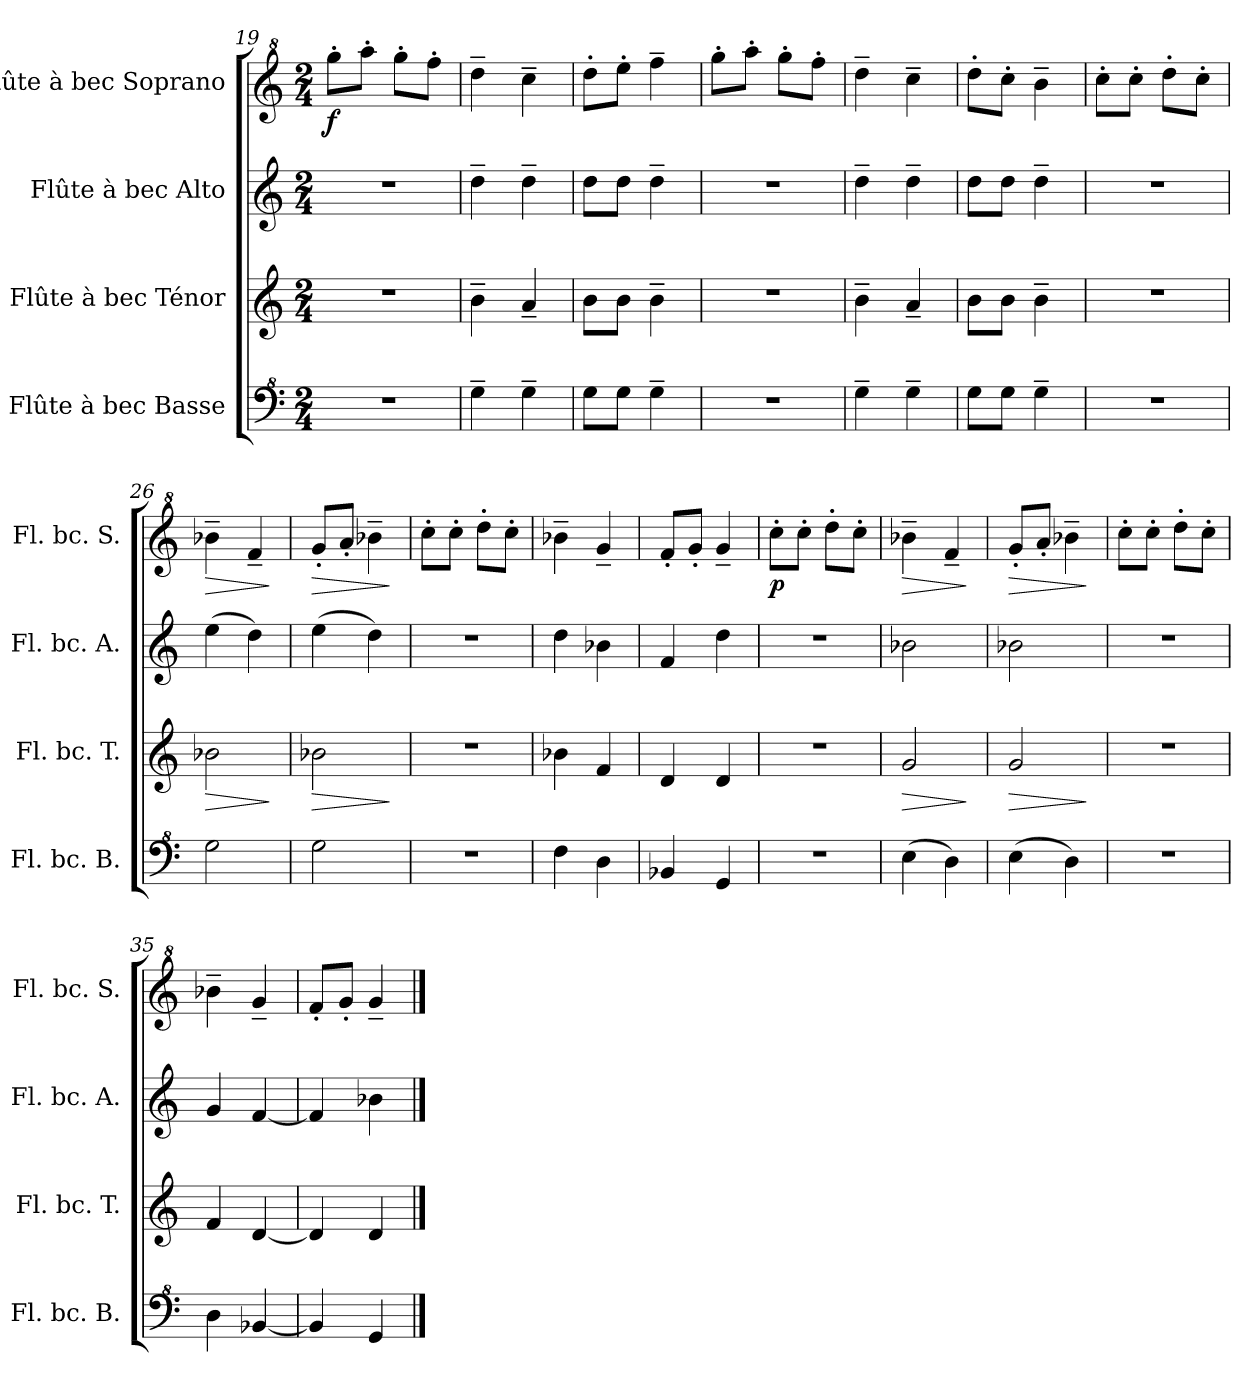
**kern	**kern	**dynam	**kern	**kern	**dynam
*part4	*part3	*part3	*part2	*part1	*part1
*staff4	*staff3	*staff3	*staff2	*staff1	*staff1
*I"Flûte à bec Basse	*I"Flûte à bec Ténor	*	*I"Flûte à bec Alto	*I"Flûte à bec Soprano	*
*I'Fl. bc. B.	*I'Fl. bc. T.	*	*I'Fl. bc. A.	*I'Fl. bc. S.	*
*clefF^4	*clefG2	*	*clefG2	*clefG^2	*
*k[]	*k[]	*	*k[]	*k[]	*
*M2/4	*M2/4	*	*M2/4	*M2/4	*
=19	=19	=19	=19	=19	=19
!	!	!	!	!	!LO:DY:b
2r	2r	.	2r	8ggg'\L	f
.	.	.	.	8aaa'\J	.
.	.	.	.	8ggg'\L	.
.	.	.	.	8fff'\J	.
=20	=20	=20	=20	=20	=20
4g~\	4b~\	.	4dd~\	4ddd~\	.
4g~\	4a~/	.	4dd~\	4ccc~\	.
=21	=21	=21	=21	=21	=21
8g\L	8b\L	.	8dd\L	8ddd'\L	.
8g\J	8b\J	.	8dd\J	8eee'\J	.
4g~\	4b~\	.	4dd~\	4fff~\	.
=22	=22	=22	=22	=22	=22
2r	2r	.	2r	8ggg'\L	.
.	.	.	.	8aaa'\J	.
.	.	.	.	8ggg'\L	.
.	.	.	.	8fff'\J	.
=23	=23	=23	=23	=23	=23
4g~\	4b~\	.	4dd~\	4ddd~\	.
4g~\	4a~/	.	4dd~\	4ccc~\	.
=24	=24	=24	=24	=24	=24
8g\L	8b\L	.	8dd\L	8ddd'\L	.
8g\J	8b\J	.	8dd\J	8ccc'\J	.
4g~\	4b~\	.	4dd~\	4bb~\	.
!!LO:LB:g=z
=25	=25	=25	=25	=25	=25
2r	2r	.	2r	8ccc'\L	.
.	.	.	.	8ccc'\J	.
.	.	.	.	8ddd'\L	.
.	.	.	.	8ccc'\J	.
=26	=26	=26	=26	=26	=26
!	!	!LO:HP:b	!	!	!LO:HP:b
2g\	2b-X\	>	(>4ee\	4bb-X~\	>
.	.	.	4dd\)	4ff~/	.
.	.	]	.	.	]
=27	=27	=27	=27	=27	=27
!	!	!LO:HP:b	!	!	!LO:HP:b
2g\	2b-X\	>	(>4ee\	8gg'/L	>
.	.	.	.	8aa'/J	.
.	.	.	4dd\)	4bb-X~\	.
.	.	]	.	.	]
=28	=28	=28	=28	=28	=28
2r	2r	.	2r	8ccc'\L	.
.	.	.	.	8ccc'\J	.
.	.	.	.	8ddd'\L	.
.	.	.	.	8ccc'\J	.
=29	=29	=29	=29	=29	=29
4f\	4b-X\	.	4dd\	4bb-X~\	.
4d\	4f/	.	4b-X\	4gg~/	.
=30	=30	=30	=30	=30	=30
4B-X/	4d/	.	4f/	8ff'/L	.
.	.	.	.	8gg'/J	.
4G/	4d/	.	4dd\	4gg~/	.
=31	=31	=31	=31	=31	=31
!	!	!	!	!	!LO:DY:b
2r	2r	.	2r	8ccc'\L	p
.	.	.	.	8ccc'\J	.
.	.	.	.	8ddd'\L	.
.	.	.	.	8ccc'\J	.
=32	=32	=32	=32	=32	=32
!	!	!LO:HP:b	!	!	!LO:HP:b
(>4e\	2g/	>	2b-X\	4bb-X~\	>
4d\)	.	.	.	4ff~/	.
.	.	]	.	.	]
=33	=33	=33	=33	=33	=33
!	!	!LO:HP:b	!	!	!LO:HP:b
(>4e\	2g/	>	2b-X\	8gg'/L	>
.	.	.	.	8aa'/J	.
4d\)	.	.	.	4bb-X~\	.
.	.	]	.	.	]
=34	=34	=34	=34	=34	=34
2r	2r	.	2r	8ccc'\L	.
.	.	.	.	8ccc'\J	.
.	.	.	.	8ddd'\L	.
.	.	.	.	8ccc'\J	.
=35	=35	=35	=35	=35	=35
4d\	4f/	.	4g/	4bb-X~\	.
[4B-X/	[4d/	.	[4f/	4gg~/	.
=36	=36	=36	=36	=36	=36
4B-/]	4d/]	.	4f/]	8ff'/L	.
.	.	.	.	8gg'/J	.
4G/	4d/	.	4b-X\	4gg~/	.
==	==	==	==	==	==
*-	*-	*-	*-	*-	*-
